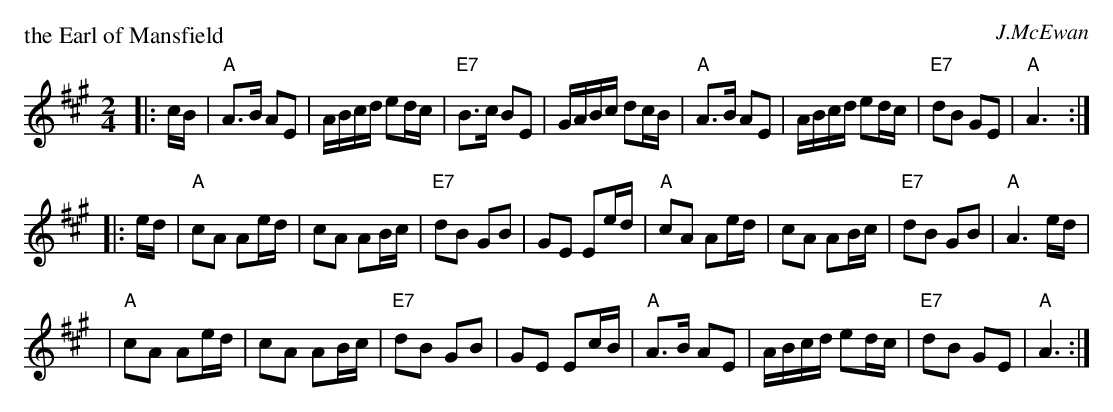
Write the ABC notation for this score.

X:1
P: the Earl of Mansfield
C: J.McEwan
M: 2/4
L: 1/16
K: A
|: cB \
| "A"A3B A2E2 | ABcd e2dc | "E7"B3c B2E2 | GABc d2cB \
| "A"A3B A2E2 | ABcd e2dc | "E7"d2B2 G2E2 | "A"A6 :|
|: ed \
| "A"c2A2 A2ed | c2A2 A2Bc | "E7"d2B2 G2B2 | G2E2 E2ed \
| "A"c2A2 A2ed | c2A2 A2Bc | "E7"d2B2 G2B2 | "A"A6 ed |
| "A"c2A2 A2ed | c2A2 A2Bc | "E7"d2B2 G2B2 | G2E2 E2cB \
| "A"A3B A2E2 | ABcd e2dc | "E7"d2B2 G2E2 | "A"A6 :|
